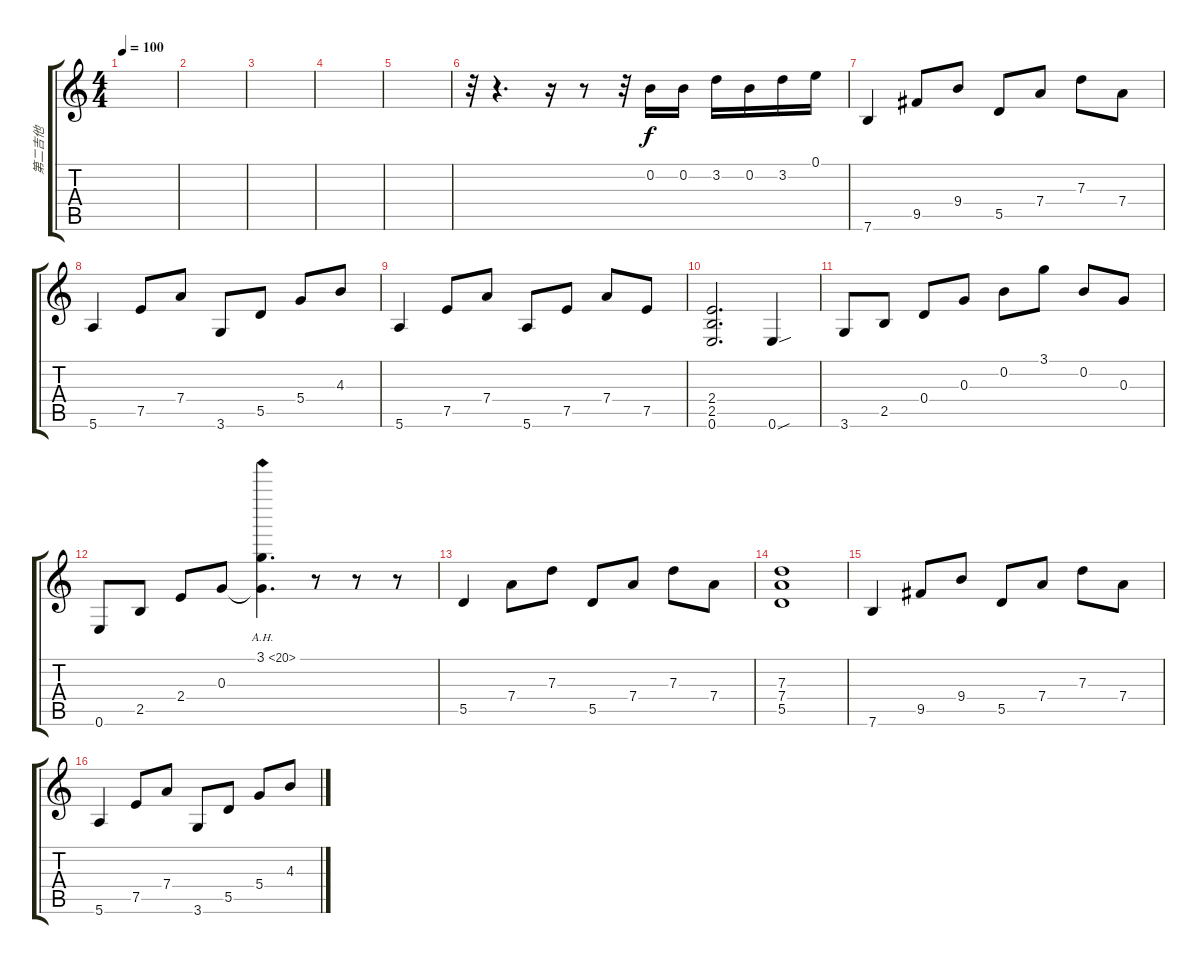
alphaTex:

\track ("第二吉他" "第二吉他") {instrument electricguitarclean}
\staff {score tabs}
\tuning (E4 B3 G3 D3 A2 E2) {hide}
\ts (4 4)
\tempo 100
\clef g2
\ks c
|
|
|
|
|
r.32 r.4{d} r.16 r.8 r.32 0.2.16 0.2.16 3.2.16 0.2.16 3.2.16 0.1.16 |
7.6.4 9.5.8 9.4.8 5.5.8 7.4.8 7.3.8 7.4.8 |
5.6.4 7.5.8 7.4.8 3.6.8 5.5.8 5.4.8 4.3.8 |
5.6.4 7.5.8 7.4.8 5.6.8 7.5.8 7.4.8 7.5.8 |
(2.4 2.5 0.6).2{d} 0.6{sou}.4 |
3.6.8 2.5.8 0.4.8 0.3.8 0.2.8 3.1.8 0.2.8 0.3.8 |
0.6.8 2.5.8 2.4.8 0.3.8 (3.1{ah 17} 0.3{t}).4{d} r.8 r.8 r.8 |
5.5.4 7.4.8 7.3.8 5.5.8 7.4.8 7.3.8 7.4.8 |
(7.3 7.4 5.5).1 |
7.6.4 9.5.8 9.4.8 5.5.8 7.4.8 7.3.8 7.4.8 |
5.6.4 7.5.8 7.4.8 3.6.8 5.5.8 5.4.8 4.3.8
